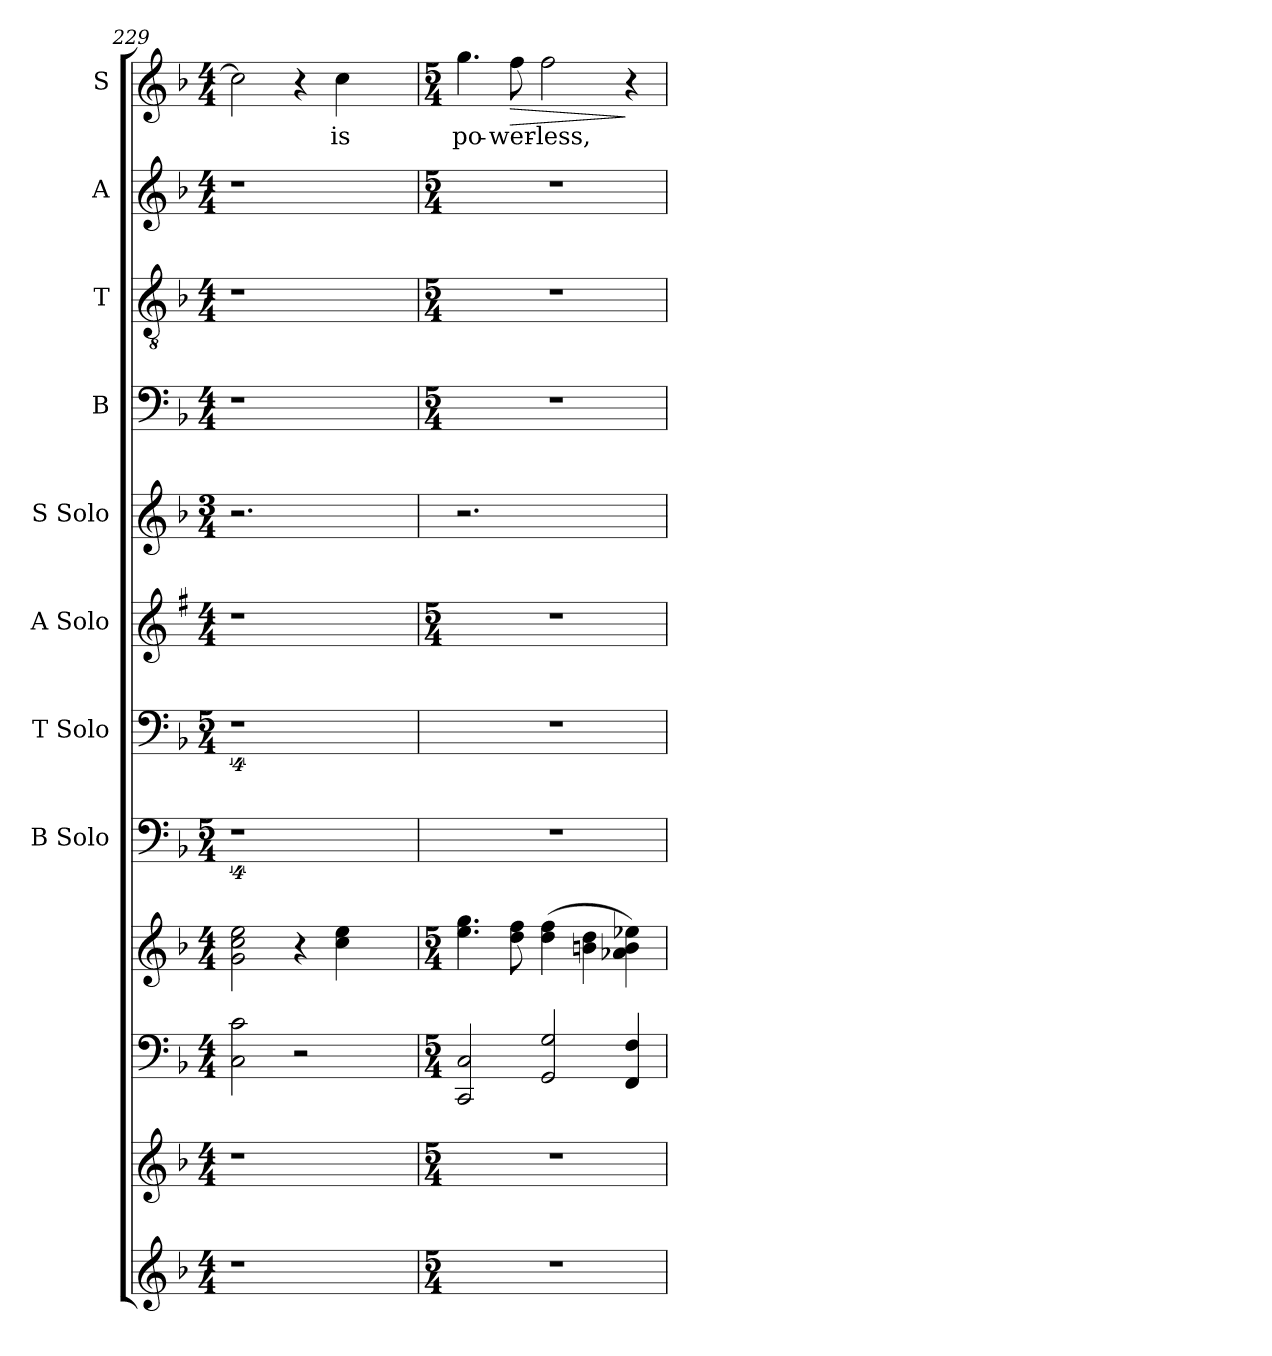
**kern	**kern	**kern	**kern	**kern	**kern	**kern	**kern	**kern	**kern	**kern	**kern	**text	**dynam
*part12	*part11	*part10	*part9	*part8	*part7	*part6	*part5	*part4	*part3	*part2	*part1	*part1	*part1
*staff12	*staff11	*staff10	*staff9	*staff8	*staff7	*staff6	*staff5	*staff4	*staff3	*staff2	*staff1	*staff1	*staff1
*	*	*	*	*I"B Solo	*I"T Solo	*I"A Solo	*I"S Solo	*I"B	*I"T	*I"A	*I"S	*	*
*clefG2	*clefG2	*clefF4	*clefG2	*clefF4	*clefF4	*clefG2	*clefG2	*clefF4	*clefGv2	*clefG2	*clefG2	*	*
*k[b-]	*k[b-]	*k[b-]	*k[b-]	*k[b-]	*k[b-]	*k[f#]	*k[b-]	*k[b-]	*k[b-]	*k[b-]	*k[b-]	*	*
*F:	*F:	*F:	*F:	*F:	*F:	*G:	*F:	*F:	*F:	*F:	*F:	*	*
*M4/4	*M4/4	*M4/4	*M4/4	*M5/4	*M5/4	*M4/4	*M3/4	*M4/4	*M4/4	*M4/4	*M4/4	*	*
=229	=229	=229	=229	=229	=229	=229	=229	=229	=229	=229	=229	=229	=229
1r	1r	2C\ 2c\	2g\ 2cc\ 2ee\	4%5r	4%5r	1r	2.r	1r	1r	1r	2cc\]	.	.
.	.	2r	4r	.	.	.	.	.	.	.	4r	.	.
!	!	!	!	!	!	!	!	!	!	!	!	!LO:LY:b	!
.	.	.	4cc\ 4ee\	.	.	.	2ryy	.	.	.	4cc\	is	.
4ryy	4ryy	4ryy	4ryy	.	.	4ryy	.	4ryy	4ryy	4ryy	4ryy	.	.
=230	=230	=230	=230	=230	=230	=230	=230	=230	=230	=230	=230	=230	=230
*M5/4	*M5/4	*M5/4	*M5/4	*	*	*M5/4	*	*M5/4	*M5/4	*M5/4	*M5/4	*	*
!	!	!	!	!	!	!	!	!LO:N:vis=1	!LO:N:vis=1	!LO:N:vis=1	!	!LO:LY:b	!
4%5r	4%5r	2CC/ 2C/	4.ee\ 4.gg\	4%5r	4%5r	4%5r	2.r	4%5r	4%5r	4%5r	4.gg\	po-	.
!	!	!	!	!	!	!	!	!	!	!	!	!LO:LY:b	!LO:HP:b
.	.	.	8dd\ 8ff\	.	.	.	.	.	.	.	8ff\	-wer-	>
!	!	!	!	!	!	!	!	!	!	!	!	!LO:LY:b	!
.	.	2GG/ 2G/	(>4dd\ 4ff\	.	.	.	.	.	.	.	2ff\	-less,	.
.	.	.	4bn\ 4dd\	.	.	.	2ryy	.	.	.	.	.	.
.	.	4FF/ 4F/	4a-X\ 4b\ 4ee-X\)	.	.	.	.	.	.	.	4r	.	]
=	=	=	=	=	=	=	=	=	=	=	=	=	=
*-	*-	*-	*-	*-	*-	*-	*-	*-	*-	*-	*-	*-	*-
